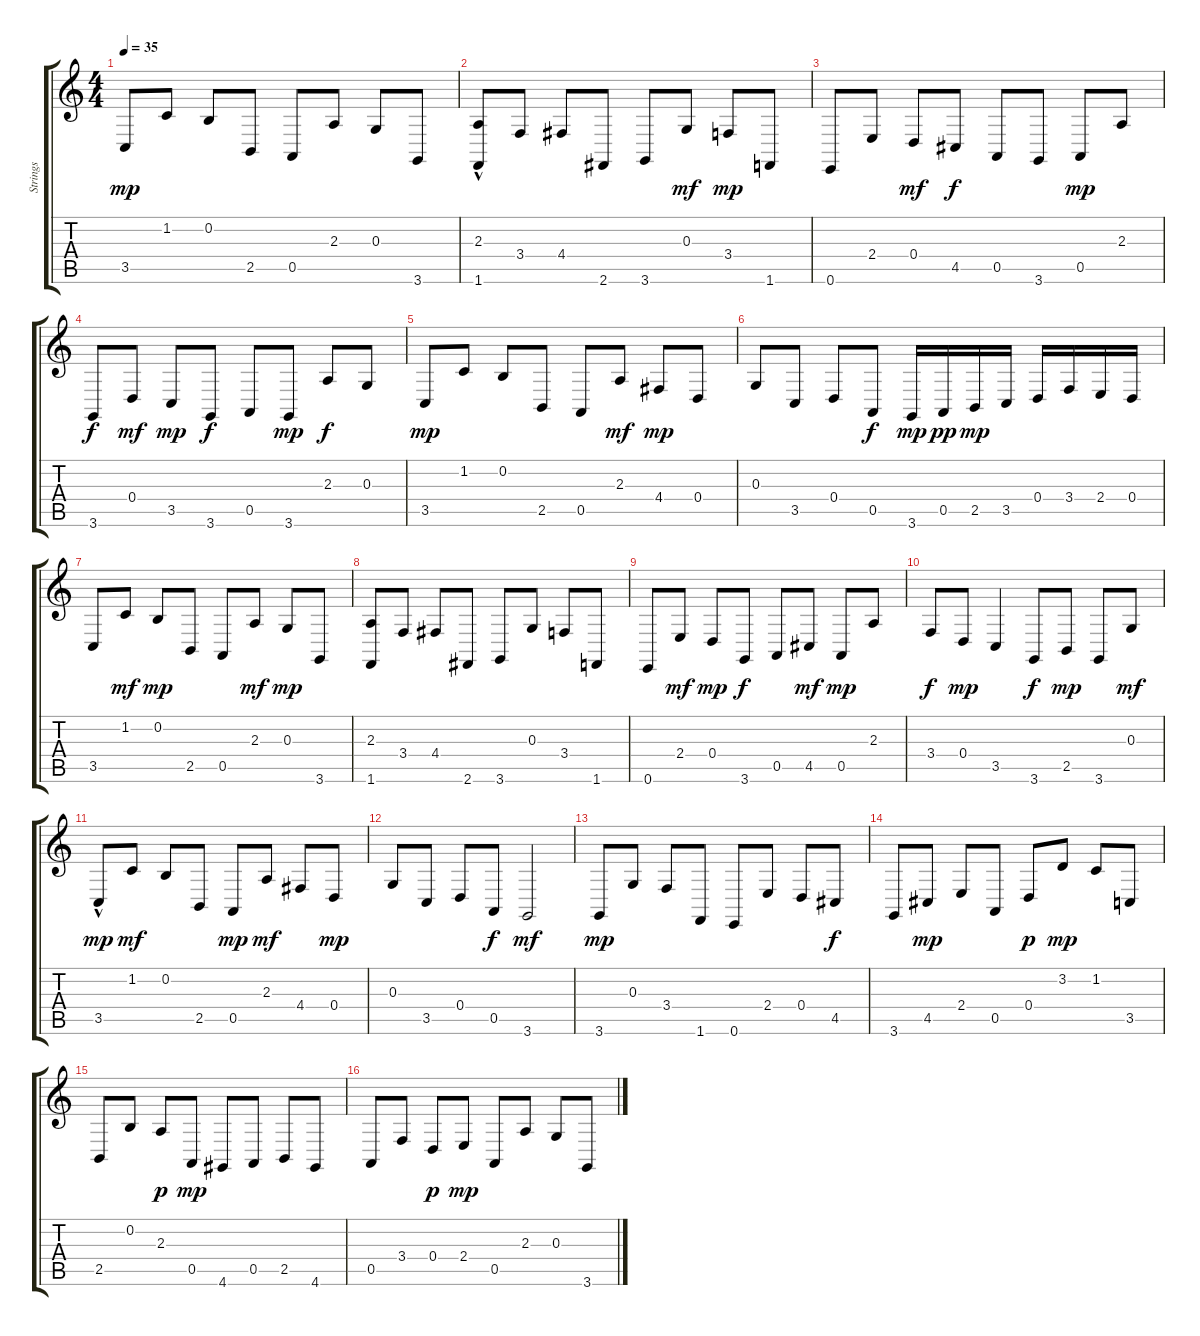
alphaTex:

\track ("Strings" "Strings") {instrument stringensemble1}
\staff {score tabs}
\tuning (E4 B3 G3 D3 A2 E2) {hide}
\ts (4 4)
\tempo 35
\clef g2
\ks c
3.5.8{dy mp instrument stringensemble1} 1.2.8 0.2.8 2.5.8 0.5.8 2.3.8 0.3.8 3.6.8 |
(2.3{hac} 1.6).8 3.4.8 4.4.8 2.6.8 3.6.8 0.3.8{dy mf} 3.4.8{dy mp} 1.6.8 |
0.6.8 2.4.8 0.4.8{dy mf} 4.5.8{dy f} 0.5.8 3.6.8 0.5.8{dy mp} 2.3.8 |
3.6.8{dy f} 0.4.8{dy mf} 3.5.8{dy mp} 3.6.8{dy f} 0.5.8 3.6.8{dy mp} 2.3.8{dy f} 0.3.8 |
3.5.8{dy mp} 1.2.8 0.2.8 2.5.8 0.5.8 2.3.8{dy mf} 4.4.8{dy mp} 0.4.8 |
0.3.8 3.5.8 0.4.8 0.5.8{dy f} 3.6.16{dy mp} 0.5.16{dy pp} 2.5.16{dy mp} 3.5.16 0.4.16 3.4.16 2.4.16 0.4.16 |
3.5.8 1.2.8{dy mf} 0.2.8{dy mp} 2.5.8 0.5.8 2.3.8{dy mf} 0.3.8{dy mp} 3.6.8 |
(2.3 1.6).8 3.4.8 4.4.8 2.6.8 3.6.8 0.3.8 3.4.8 1.6.8 |
0.6.8 2.4.8{dy mf} 0.4.8{dy mp} 3.6.8{dy f} 0.5.8 4.5.8{dy mf} 0.5.8{dy mp} 2.3.8 |
3.4.8{dy f} 0.4.8{dy mp} 3.5.4 3.6.8{dy f} 2.5.8{dy mp} 3.6.8 0.3.8{dy mf} |
3.5{hac}.8{dy mp} 1.2.8{dy mf} 0.2.8 2.5.8 0.5.8{dy mp} 2.3.8{dy mf} 4.4.8 0.4.8{dy mp} |
0.3.8 3.5.8 0.4.8 0.5.8{dy f} 3.6.2{dy mf} |
3.6.8{dy mp} 0.3.8 3.4.8 1.6.8 0.6.8 2.4.8 0.4.8 4.5.8{dy f} |
3.6.8 4.5.8{dy mp} 2.4.8 0.5.8 0.4.8{dy p} 3.2.8{dy mp} 1.2.8 3.5.8 |
2.5.8 0.2.8 2.3.8{dy p} 0.5.8{dy mp} 4.6.8 0.5.8 2.5.8 4.6.8 |
0.5.8 3.4.8 0.4.8{dy p} 2.4.8{dy mp} 0.5.8 2.3.8 0.3.8 3.6.8
